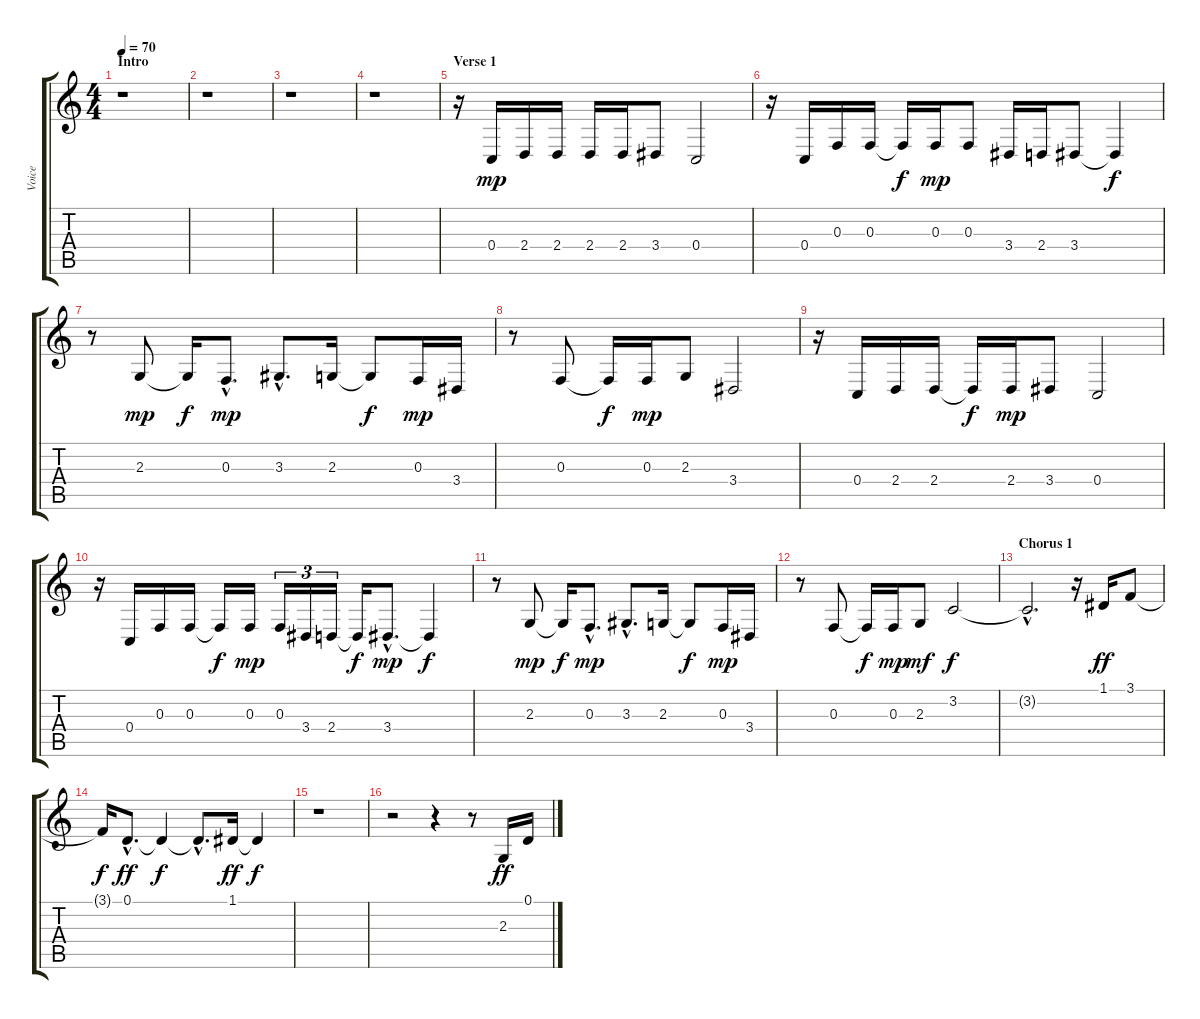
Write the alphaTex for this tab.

\track ("Voice" "Voice") {instrument lead2sawtooth}
\staff {score tabs}
\tuning (D4 A3 F3 C3 G2 D2) {hide}
\ts (4 4)
\section ("" "Intro")
\tempo 70
\clef g2
\ks c
r.1{dy mp instrument lead2sawtooth} |
r.1 |
r.1 |
r.1 |
\section ("" "Verse 1")
r.16 0.4.16 2.4.16 2.4.16 2.4.16 2.4.16 3.4.8 0.4.2 |
r.16 0.4.16 0.3.16 0.3.16 0.3{t}.16{dy f} 0.3.16{dy mp} 0.3.8 3.4.16 2.4.16 3.4.8 3.4{t}.4{dy f} |
r.8 2.3.8{dy mp} 2.3{t}.16{dy f} 0.3{hac}.8{d dy mp} 3.3{hac}.8{d} 2.3.16 2.3{t}.8{dy f} 0.3.16{dy mp} 3.4.16 |
r.8 0.3.8 0.3{t}.16{dy f} 0.3.16{dy mp} 2.3.8 3.4.2 |
r.16 0.4.16 2.4.16 2.4.16 2.4{t}.16{dy f} 2.4.16{dy mp} 3.4.8 0.4.2 |
r.16 0.4.16 0.3.16 0.3.16 0.3{t}.16{dy f} 0.3.16{dy mp} 0.3.16{tu (3 2)} 3.4.16{tu (3 2)} 2.4.16{tu (3 2)} 2.4{t}.16{dy f} 3.4{hac}.8{d dy mp} 3.4{t}.4{dy f} |
r.8 2.3.8{dy mp} 2.3{t}.16{dy f} 0.3{hac}.8{d dy mp} 3.3{hac}.8{d} 2.3.16 2.3{t}.8{dy f} 0.3.16{dy mp} 3.4.16 |
r.8 0.3.8 0.3{t}.16{dy f} 0.3.16{dy mp} 2.3.8{dy mf} 3.2.2{dy f} |
\section ("" "Chorus 1")
3.2{hac t}.2{d} r.16 1.1.16{dy ff} 3.1.8 |
3.1{t}.16{dy f} 0.1{hac}.8{d dy ff} 0.1{t}.4{dy f} 0.1{hac t}.8{d} 1.1.16{dy ff} 1.1{t}.4{dy f} |
r.1 |
r.2 r.4 r.8 2.3.16{dy ff} 0.1.16
